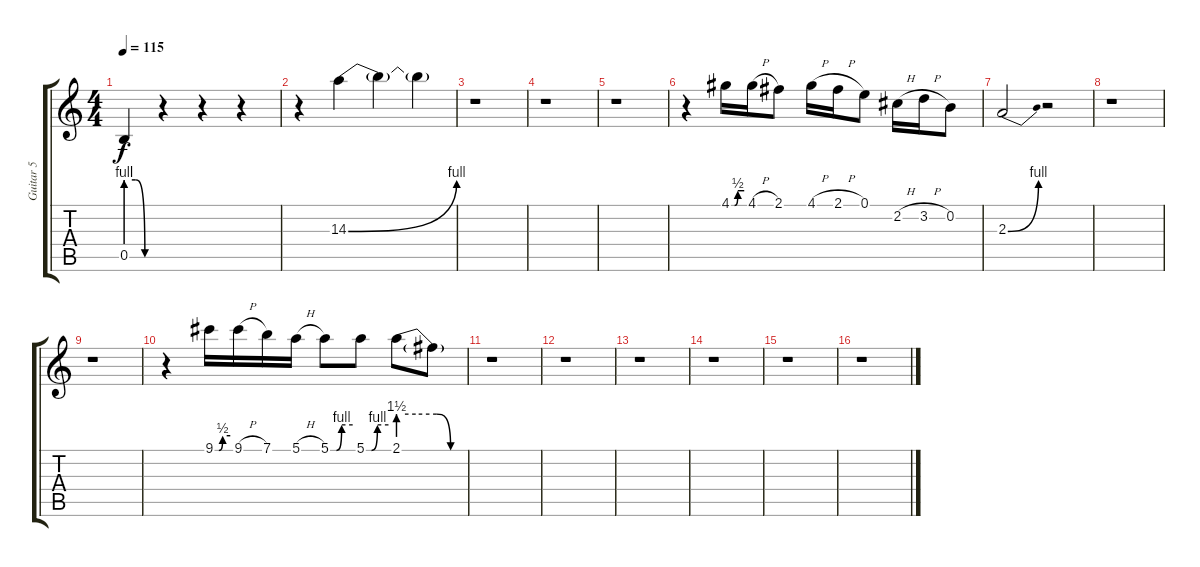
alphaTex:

\track ("Guitar 5" "Guitar 5") {instrument overdrivenguitar}
\staff {score tabs}
\tuning (E4 B3 G3 D3 A2 E2) {hide}
\ts (4 4)
\tempo 115
\clef g2
\ks c
0.5{be (custom 0 4 20 4 40 0 60 0)}.4{dy f} r.4 r.4 r.4 |
r.4 14.3{be (bend 0 0 60 4)}.4 14.3{t}.4 14.3{t}.4 |
r.1 |
r.1 |
r.1 |
r.4 4.1{be (custom 0 0 15 0 30 2 60 2)}.16 4.1{h}.16 2.1.8 4.1{h}.16 2.1{h}.16 0.1.8 2.2{h}.16 3.2{h}.16 0.2.8 |
2.3{be (bend 0 0 60 4)}.2 r.2 |
r.1 |
r.1 |
r.4 9.1{be (custom 0 0 15 0 30 2 60 2)}.16 9.1{h}.16 7.1.16 5.1{h}.16 5.1{be (custom 0 0 16 0 30 4 60 4)}.8 5.1{be (custom 0 0 14 0 30 4 60 4)}.8 2.1{be (custom 0 6 15 6 33 6 45 0 60 0)}.8 2.1{t}.8 |
r.1 |
r.1 |
r.1 |
r.1 |
r.1 |
r.1
